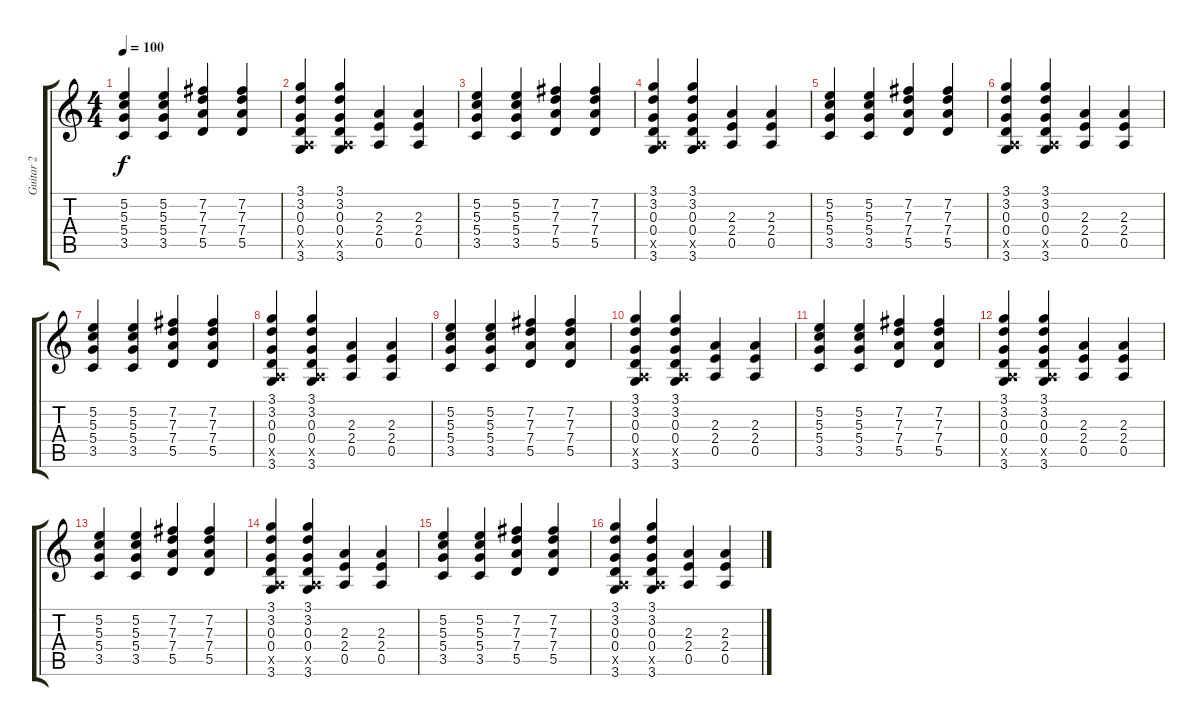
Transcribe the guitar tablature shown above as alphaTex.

\track ("Guitar 2" "Guitar 2") {instrument distortionguitar}
\staff {score tabs}
\tuning (E4 B3 G3 D3 A2 E2) {hide}
\ts (4 4)
\tempo 100
\clef g2
\ks c
(5.2 5.3 5.4 3.5).4{dy f} (5.2 5.3 5.4 3.5).4 (7.2 7.3 7.4 5.5).4 (7.2 7.3 7.4 5.5).4 |
(3.1 3.2 0.3 0.4 0.5{x} 3.6).4 (3.1 3.2 0.3 0.4 0.5{x} 3.6).4 (2.3 2.4 0.5).4 (2.3 2.4 0.5).4 |
(5.2 5.3 5.4 3.5).4 (5.2 5.3 5.4 3.5).4 (7.2 7.3 7.4 5.5).4 (7.2 7.3 7.4 5.5).4 |
(3.1 3.2 0.3 0.4 0.5{x} 3.6).4 (3.1 3.2 0.3 0.4 0.5{x} 3.6).4 (2.3 2.4 0.5).4 (2.3 2.4 0.5).4 |
(5.2 5.3 5.4 3.5).4 (5.2 5.3 5.4 3.5).4 (7.2 7.3 7.4 5.5).4 (7.2 7.3 7.4 5.5).4 |
(3.1 3.2 0.3 0.4 0.5{x} 3.6).4 (3.1 3.2 0.3 0.4 0.5{x} 3.6).4 (2.3 2.4 0.5).4 (2.3 2.4 0.5).4 |
(5.2 5.3 5.4 3.5).4 (5.2 5.3 5.4 3.5).4 (7.2 7.3 7.4 5.5).4 (7.2 7.3 7.4 5.5).4 |
(3.1 3.2 0.3 0.4 0.5{x} 3.6).4 (3.1 3.2 0.3 0.4 0.5{x} 3.6).4 (2.3 2.4 0.5).4 (2.3 2.4 0.5).4 |
(5.2 5.3 5.4 3.5).4 (5.2 5.3 5.4 3.5).4 (7.2 7.3 7.4 5.5).4 (7.2 7.3 7.4 5.5).4 |
(3.1 3.2 0.3 0.4 0.5{x} 3.6).4 (3.1 3.2 0.3 0.4 0.5{x} 3.6).4 (2.3 2.4 0.5).4 (2.3 2.4 0.5).4 |
(5.2 5.3 5.4 3.5).4 (5.2 5.3 5.4 3.5).4 (7.2 7.3 7.4 5.5).4 (7.2 7.3 7.4 5.5).4 |
(3.1 3.2 0.3 0.4 0.5{x} 3.6).4 (3.1 3.2 0.3 0.4 0.5{x} 3.6).4 (2.3 2.4 0.5).4 (2.3 2.4 0.5).4 |
(5.2 5.3 5.4 3.5).4 (5.2 5.3 5.4 3.5).4 (7.2 7.3 7.4 5.5).4 (7.2 7.3 7.4 5.5).4 |
(3.1 3.2 0.3 0.4 0.5{x} 3.6).4 (3.1 3.2 0.3 0.4 0.5{x} 3.6).4 (2.3 2.4 0.5).4 (2.3 2.4 0.5).4 |
(5.2 5.3 5.4 3.5).4 (5.2 5.3 5.4 3.5).4 (7.2 7.3 7.4 5.5).4 (7.2 7.3 7.4 5.5).4 |
(3.1 3.2 0.3 0.4 0.5{x} 3.6).4 (3.1 3.2 0.3 0.4 0.5{x} 3.6).4 (2.3 2.4 0.5).4 (2.3 2.4 0.5).4
